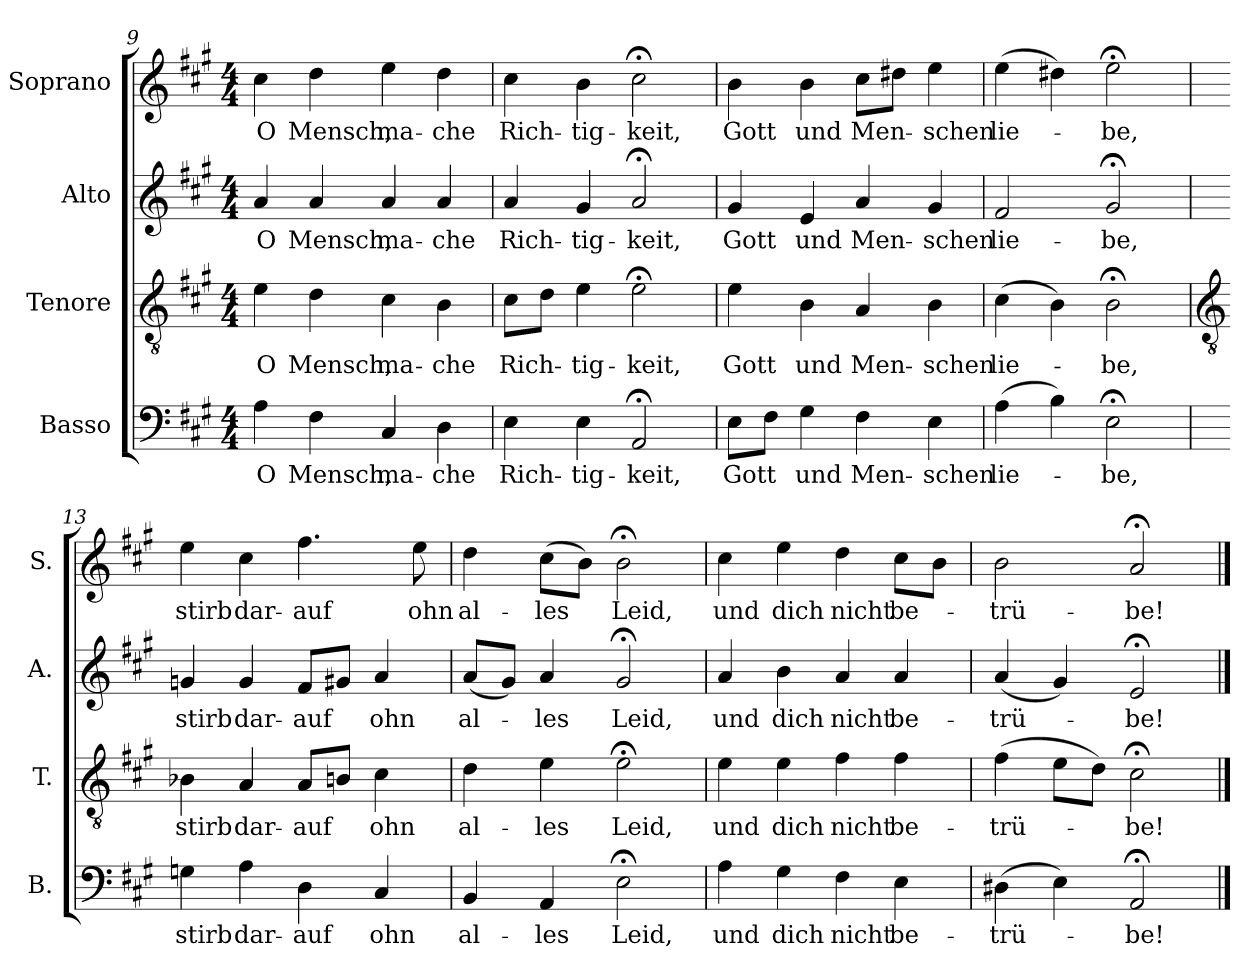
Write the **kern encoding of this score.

**kern	**text	**kern	**text	**kern	**text	**kern	**text
*part4	*part4	*part3	*part3	*part2	*part2	*part1	*part1
*staff4	*staff4	*staff3	*staff3	*staff2	*staff2	*staff1	*staff1
*I"Basso	*	*I"Tenore	*	*I"Alto	*	*I"Soprano	*
*I'B.	*	*I'T.	*	*I'A.	*	*I'S.	*
!!LO:LB:g=z
*clefF4	*	*clefGv2	*	*clefG2	*	*clefG2	*
*k[f#c#g#]	*	*k[f#c#g#]	*	*k[f#c#g#]	*	*k[f#c#g#]	*
*A:	*	*A:	*	*A:	*	*A:	*
*M4/4	*	*M4/4	*	*M4/4	*	*M4/4	*
=9	=9	=9	=9	=9	=9	=9	=9
!	!LO:LY:b	!	!LO:LY:b	!	!LO:LY:b	!	!LO:LY:b
4A	O	4e	O	4a	O	4cc#	O
!	!LO:LY:b	!	!LO:LY:b	!	!LO:LY:b	!	!LO:LY:b
4F#	Mensch,	4d	Mensch,	4a	Mensch,	4dd	Mensch,
!	!LO:LY:b	!	!LO:LY:b	!	!LO:LY:b	!	!LO:LY:b
4C#	ma-	4c#	ma-	4a	ma-	4ee	ma-
!	!LO:LY:b	!	!LO:LY:b	!	!LO:LY:b	!	!LO:LY:b
4D	-che	4B	-che	4a	-che	4dd	-che
=10	=10	=10	=10	=10	=10	=10	=10
!	!LO:LY:b	!	!LO:LY:b	!	!LO:LY:b	!	!LO:LY:b
4E	Rich-	8c#L	Rich-	4a	Rich-	4cc#	Rich-
.	.	8dJ	.	.	.	.	.
!	!LO:LY:b	!	!LO:LY:b	!	!LO:LY:b	!	!LO:LY:b
4E	-tig-	4e	-tig-	4g#	-tig-	4b	-tig-
!	!LO:LY:b	!	!LO:LY:b	!	!LO:LY:b	!	!LO:LY:b
2AA;<	-keit,	2e;<	-keit,	2a;<	-keit,	2cc#;<	-keit,
=11	=11	=11	=11	=11	=11	=11	=11
!	!LO:LY:b	!	!LO:LY:b	!	!LO:LY:b	!	!LO:LY:b
8EL	Gott	4e	Gott	4g#	Gott	4b	Gott
8F#J	.	.	.	.	.	.	.
!	!LO:LY:b	!	!LO:LY:b	!	!LO:LY:b	!	!LO:LY:b
4G#	und	4B	und	4e	und	4b	und
!	!LO:LY:b	!	!LO:LY:b	!	!LO:LY:b	!	!LO:LY:b
4F#	Men-	4A	Men-	4a	Men-	8cc#L	Men-
.	.	.	.	.	.	8dd#XJ	.
!	!LO:LY:b	!	!LO:LY:b	!	!LO:LY:b	!	!LO:LY:b
4E	-schen	4B	-schen	4g#	-schen	4ee	-schen
=12	=12	=12	=12	=12	=12	=12	=12
!	!LO:LY:b	!	!LO:LY:b	!	!LO:LY:b	!	!LO:LY:b
(>4A	lie-	(>4c#	lie-	2f#	lie-	(>4ee	lie-
4B)	.	4B)	.	.	.	4dd#X)	.
!	!LO:LY:b	!	!LO:LY:b	!	!LO:LY:b	!	!LO:LY:b
2E;<	-be,	2B;<	-be,	2g#;<	-be,	2ee;<	-be,
!!LO:LB:g=z
=13	=13	=13	=13	=13	=13	=13	=13
*	*	*clefGv2	*	*	*	*	*
!	!LO:LY:b	!	!LO:LY:b	!	!LO:LY:b	!	!LO:LY:b
4Gn	stirb	4B-X	stirb	4gn	stirb	4ee	stirb
!	!LO:LY:b	!	!LO:LY:b	!	!LO:LY:b	!	!LO:LY:b
4A	dar-	4A	dar-	4g	dar-	4cc#	dar-
!	!LO:LY:b	!	!LO:LY:b	!	!LO:LY:b	!	!LO:LY:b
4D	-auf	8AL	-auf	8f#L	-auf	4.ff#	-auf
.	.	8BnJ	.	8g#XJ	.	.	.
!	!LO:LY:b	!	!LO:LY:b	!	!LO:LY:b	!	!
4C#	ohn	4c#	ohn	4a	ohn	.	.
!	!	!	!	!	!	!	!LO:LY:b
.	.	.	.	.	.	8ee	ohn
=14	=14	=14	=14	=14	=14	=14	=14
!	!LO:LY:b	!	!LO:LY:b	!	!LO:LY:b	!	!LO:LY:b
4BB	al-	4d	al-	(<8aL	al-	4dd	al-
.	.	.	.	8g#J)	.	.	.
!	!LO:LY:b	!	!LO:LY:b	!	!LO:LY:b	!	!LO:LY:b
4AA	-les	4e	-les	4a	-les	(>8cc#L	-les
.	.	.	.	.	.	8bJ)	.
!	!LO:LY:b	!	!LO:LY:b	!	!LO:LY:b	!	!LO:LY:b
2E;<	Leid,	2e;<	Leid,	2g#;<	Leid,	2b;<	Leid,
=15	=15	=15	=15	=15	=15	=15	=15
!	!LO:LY:b	!	!LO:LY:b	!	!LO:LY:b	!	!LO:LY:b
4A	und	4e	und	4a	und	4cc#	und
!	!LO:LY:b	!	!LO:LY:b	!	!LO:LY:b	!	!LO:LY:b
4G#	dich	4e	dich	4b	dich	4ee	dich
!	!LO:LY:b	!	!LO:LY:b	!	!LO:LY:b	!	!LO:LY:b
4F#	nicht	4f#	nicht	4a	nicht	4dd	nicht
!	!LO:LY:b	!	!LO:LY:b	!	!LO:LY:b	!	!LO:LY:b
4E	be-	4f#	be-	4a	be-	8cc#L	be-
.	.	.	.	.	.	8bJ	.
=16	=16	=16	=16	=16	=16	=16	=16
!	!LO:LY:b	!	!LO:LY:b	!	!LO:LY:b	!	!LO:LY:b
(>4D#X	-trü-	(>4f#	-trü-	(<4a	-trü-	2b	-trü-
4E)	.	8eL	.	4g#)	.	.	.
.	.	8dJ)	.	.	.	.	.
!	!LO:LY:b	!	!LO:LY:b	!	!LO:LY:b	!	!LO:LY:b
2AA;<	-be!	2c#;<	-be!	2e;<	-be!	2a;<	-be!
==	==	==	==	==	==	==	==
*-	*-	*-	*-	*-	*-	*-	*-
